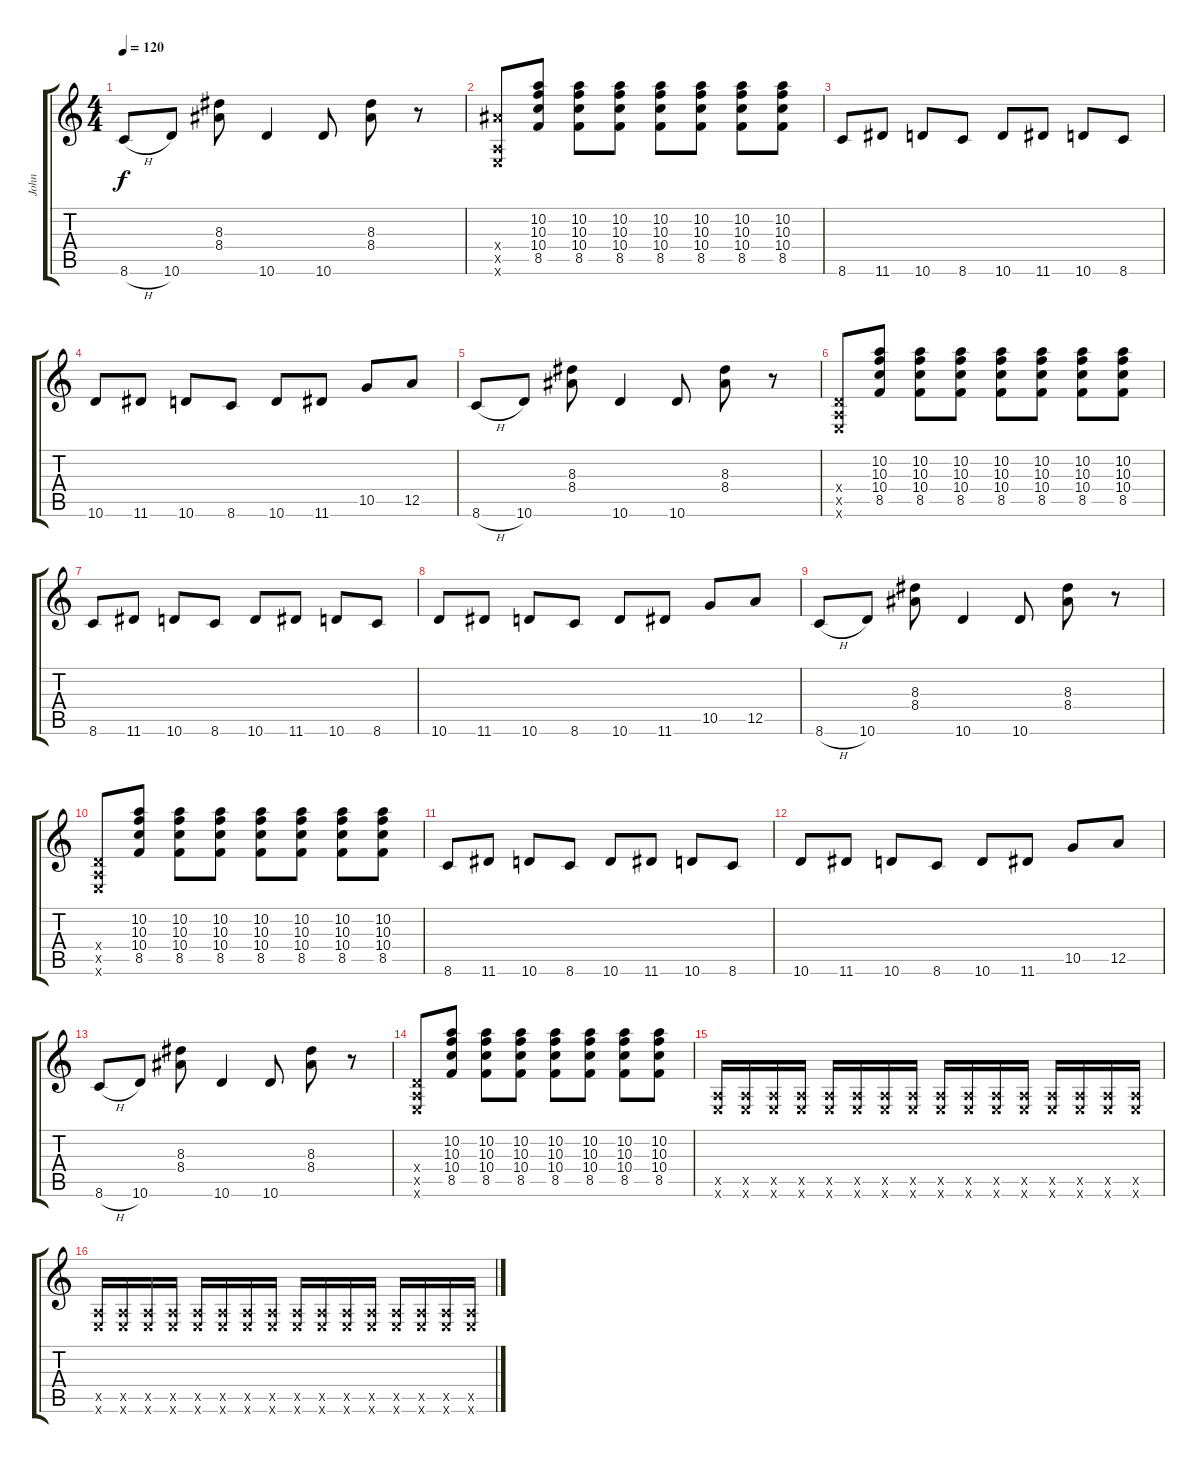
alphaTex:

\track ("John" "John") {instrument overdrivenguitar}
\staff {score tabs}
\tuning (E4 B3 G3 D3 A2 E2) {hide}
\ts (4 4)
\tempo 120
\clef g2
\ks c
8.6{h}.8{dy f} 10.6.8 (8.3 8.4).8 10.6.4 10.6.8 (8.3 8.4).8 r.8 |
(8.4{x} 0.5{x} 0.6{x}).8 (10.2 10.3 10.4 8.5).8 (10.2 10.3 10.4 8.5).8 (10.2 10.3 10.4 8.5).8 (10.2 10.3 10.4 8.5).8 (10.2 10.3 10.4 8.5).8 (10.2 10.3 10.4 8.5).8 (10.2 10.3 10.4 8.5).8 |
8.6.8 11.6.8 10.6.8 8.6.8 10.6.8 11.6.8 10.6.8 8.6.8 |
10.6.8 11.6.8 10.6.8 8.6.8 10.6.8 11.6.8 10.5.8 12.5.8 |
8.6{h}.8 10.6.8 (8.3 8.4).8 10.6.4 10.6.8 (8.3 8.4).8 r.8 |
(0.4{x} 0.5{x} 0.6{x}).8 (10.2 10.3 10.4 8.5).8 (10.2 10.3 10.4 8.5).8 (10.2 10.3 10.4 8.5).8 (10.2 10.3 10.4 8.5).8 (10.2 10.3 10.4 8.5).8 (10.2 10.3 10.4 8.5).8 (10.2 10.3 10.4 8.5).8 |
8.6.8 11.6.8 10.6.8 8.6.8 10.6.8 11.6.8 10.6.8 8.6.8 |
10.6.8 11.6.8 10.6.8 8.6.8 10.6.8 11.6.8 10.5.8 12.5.8 |
8.6{h}.8 10.6.8 (8.3 8.4).8 10.6.4 10.6.8 (8.3 8.4).8 r.8 |
(0.4{x} 0.5{x} 0.6{x}).8 (10.2 10.3 10.4 8.5).8 (10.2 10.3 10.4 8.5).8 (10.2 10.3 10.4 8.5).8 (10.2 10.3 10.4 8.5).8 (10.2 10.3 10.4 8.5).8 (10.2 10.3 10.4 8.5).8 (10.2 10.3 10.4 8.5).8 |
8.6.8 11.6.8 10.6.8 8.6.8 10.6.8 11.6.8 10.6.8 8.6.8 |
10.6.8 11.6.8 10.6.8 8.6.8 10.6.8 11.6.8 10.5.8 12.5.8 |
8.6{h}.8 10.6.8 (8.3 8.4).8 10.6.4 10.6.8 (8.3 8.4).8 r.8 |
(0.4{x} 0.5{x} 0.6{x}).8 (10.2 10.3 10.4 8.5).8 (10.2 10.3 10.4 8.5).8 (10.2 10.3 10.4 8.5).8 (10.2 10.3 10.4 8.5).8 (10.2 10.3 10.4 8.5).8 (10.2 10.3 10.4 8.5).8 (10.2 10.3 10.4 8.5).8 |
(0.5{x} 0.6{x}).16 (0.5{x} 0.6{x}).16 (0.5{x} 0.6{x}).16 (0.5{x} 0.6{x}).16 (0.5{x} 0.6{x}).16 (0.5{x} 0.6{x}).16 (0.5{x} 0.6{x}).16 (0.5{x} 0.6{x}).16 (0.5{x} 0.6{x}).16 (0.5{x} 0.6{x}).16 (0.5{x} 0.6{x}).16 (0.5{x} 0.6{x}).16 (0.5{x} 0.6{x}).16 (0.5{x} 0.6{x}).16 (0.5{x} 0.6{x}).16 (0.5{x} 0.6{x}).16 |
(0.5{x} 0.6{x}).16 (0.5{x} 0.6{x}).16 (0.5{x} 0.6{x}).16 (0.5{x} 0.6{x}).16 (0.5{x} 0.6{x}).16 (0.5{x} 0.6{x}).16 (0.5{x} 0.6{x}).16 (0.5{x} 0.6{x}).16 (0.5{x} 0.6{x}).16 (0.5{x} 0.6{x}).16 (0.5{x} 0.6{x}).16 (0.5{x} 0.6{x}).16 (0.5{x} 0.6{x}).16 (0.5{x} 0.6{x}).16 (0.5{x} 0.6{x}).16 (0.5{x} 0.6{x}).16
